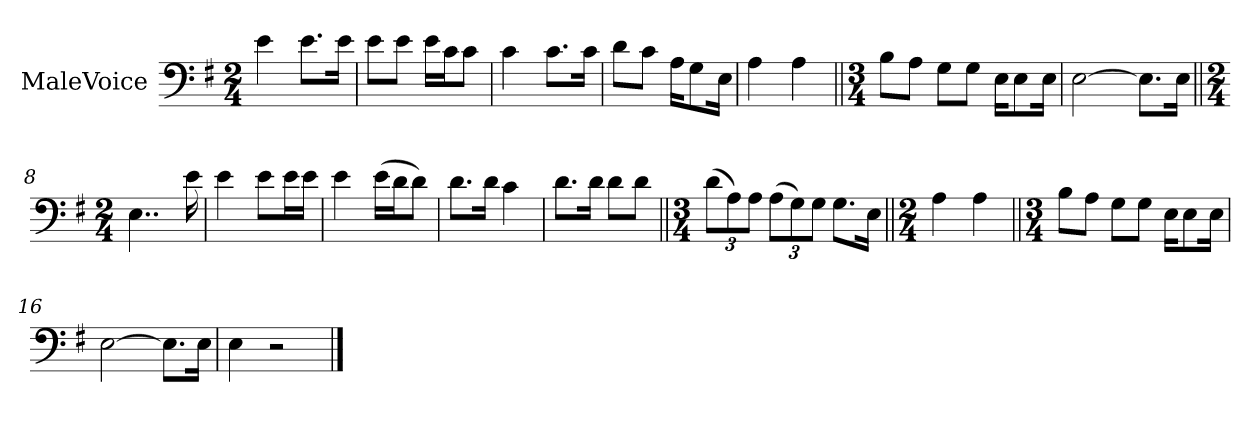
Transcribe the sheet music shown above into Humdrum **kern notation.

**kern
*part1
*staff1
*I"MaleVoice
*clefF4
*k[f#]
*M2/4
*MM76
=1
4e
8.e\L
16e\Jk
=2
8e\L
8e\J
16e\LL
16c\J
8c\J
=3
4c
8.c\L
16c\Jk
=4
8d\L
8c\J
16A\KL
8G\
16E\Jk
=5
4A
4A
=6||
*M3/4
8B\L
8A\J
8G\L
8G\J
16E\KL
8E\
16E\Jk
=7
[2E
8.E\L]
16E\Jk
=8||
*M2/4
4..E
16e
=9
4e
8e\L
16e\L
16e\JJ
=10
4e
(16e\LL
16d\J
8d\J)
=11
8.d\L
16d\Jk
4c
=12
8.d\L
16d\Jk
8d\L
8d\J
=13||
*M3/4
(12d\L
12A\)
12A\J
(12A\L
12G\)
12G\J
8.G\L
16E\Jk
=14||
*M2/4
4A
4A
=15||
*M3/4
8B\L
8A\J
8G\L
8G\J
16E\KL
8E\
16E\Jk
=16
[2E
8.E\L]
16E\Jk
=17
4E
2r
==
*-
